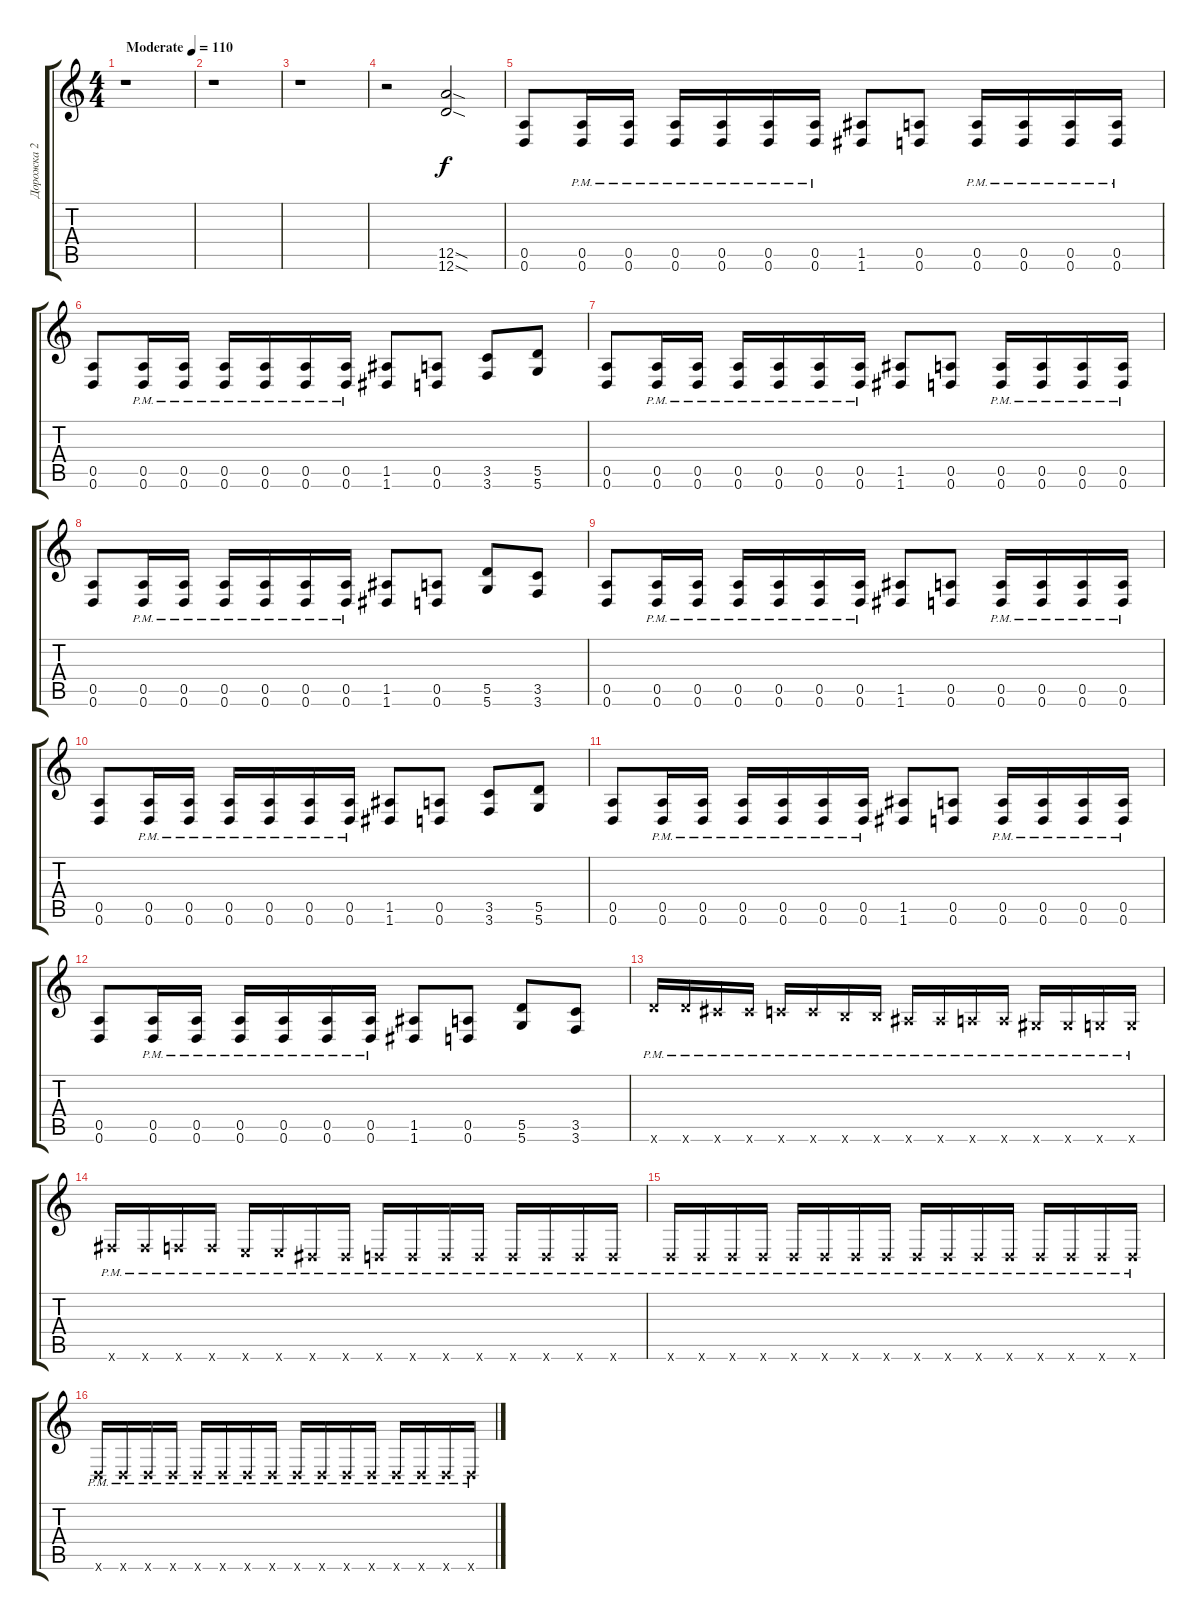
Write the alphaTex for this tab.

\track ("Дорожка 2" "Дорожка 2") {instrument overdrivenguitar}
\staff {score tabs}
\tuning (E4 B3 G3 D3 A2 D2) {hide}
\ts (4 4)
\tempo (110 "Moderate")
\clef g2
\ks c
r.1{dy f instrument overdrivenguitar} |
r.1 |
r.1 |
r.2 (12.5{sod} 12.6{sod}).2 |
(0.5 0.6).8 (0.5{pm} 0.6{pm}).16 (0.5{pm} 0.6{pm}).16 (0.5{pm} 0.6{pm}).16 (0.5{pm} 0.6{pm}).16 (0.5{pm} 0.6{pm}).16 (0.5{pm} 0.6{pm}).16 (1.5 1.6).8 (0.5 0.6).8 (0.5{pm} 0.6{pm}).16 (0.5{pm} 0.6{pm}).16 (0.5{pm} 0.6{pm}).16 (0.5{pm} 0.6{pm}).16 |
(0.5 0.6).8 (0.5{pm} 0.6{pm}).16 (0.5{pm} 0.6{pm}).16 (0.5{pm} 0.6{pm}).16 (0.5{pm} 0.6{pm}).16 (0.5{pm} 0.6{pm}).16 (0.5{pm} 0.6{pm}).16 (1.5 1.6).8 (0.5 0.6).8 (3.5 3.6).8 (5.5 5.6).8 |
(0.5 0.6).8 (0.5{pm} 0.6{pm}).16 (0.5{pm} 0.6{pm}).16 (0.5{pm} 0.6{pm}).16 (0.5{pm} 0.6{pm}).16 (0.5{pm} 0.6{pm}).16 (0.5{pm} 0.6{pm}).16 (1.5 1.6).8 (0.5 0.6).8 (0.5{pm} 0.6{pm}).16 (0.5{pm} 0.6{pm}).16 (0.5{pm} 0.6{pm}).16 (0.5{pm} 0.6{pm}).16 |
(0.5 0.6).8 (0.5{pm} 0.6{pm}).16 (0.5{pm} 0.6{pm}).16 (0.5{pm} 0.6{pm}).16 (0.5{pm} 0.6{pm}).16 (0.5{pm} 0.6{pm}).16 (0.5{pm} 0.6{pm}).16 (1.5 1.6).8 (0.5 0.6).8 (5.5 5.6).8 (3.5 3.6).8 |
(0.5 0.6).8 (0.5{pm} 0.6{pm}).16 (0.5{pm} 0.6{pm}).16 (0.5{pm} 0.6{pm}).16 (0.5{pm} 0.6{pm}).16 (0.5{pm} 0.6{pm}).16 (0.5{pm} 0.6{pm}).16 (1.5 1.6).8 (0.5 0.6).8 (0.5{pm} 0.6{pm}).16 (0.5{pm} 0.6{pm}).16 (0.5{pm} 0.6{pm}).16 (0.5{pm} 0.6{pm}).16 |
(0.5 0.6).8 (0.5{pm} 0.6{pm}).16 (0.5{pm} 0.6{pm}).16 (0.5{pm} 0.6{pm}).16 (0.5{pm} 0.6{pm}).16 (0.5{pm} 0.6{pm}).16 (0.5{pm} 0.6{pm}).16 (1.5 1.6).8 (0.5 0.6).8 (3.5 3.6).8 (5.5 5.6).8 |
(0.5 0.6).8 (0.5{pm} 0.6{pm}).16 (0.5{pm} 0.6{pm}).16 (0.5{pm} 0.6{pm}).16 (0.5{pm} 0.6{pm}).16 (0.5{pm} 0.6{pm}).16 (0.5{pm} 0.6{pm}).16 (1.5 1.6).8 (0.5 0.6).8 (0.5{pm} 0.6{pm}).16 (0.5{pm} 0.6{pm}).16 (0.5{pm} 0.6{pm}).16 (0.5{pm} 0.6{pm}).16 |
(0.5 0.6).8 (0.5{pm} 0.6{pm}).16 (0.5{pm} 0.6{pm}).16 (0.5{pm} 0.6{pm}).16 (0.5{pm} 0.6{pm}).16 (0.5{pm} 0.6{pm}).16 (0.5{pm} 0.6{pm}).16 (1.5 1.6).8 (0.5 0.6).8 (5.5 5.6).8 (3.5 3.6).8 |
12.6{pm x}.16{volume 8 instrument overdrivenguitar} 12.6{pm x}.16 11.6{pm x}.16 11.6{pm x}.16 10.6{pm x}.16 10.6{pm x}.16 9.6{pm x}.16 9.6{pm x}.16 8.6{pm x}.16 8.6{pm x}.16 7.6{pm x}.16 7.6{pm x}.16 6.6{pm x}.16 6.6{pm x}.16 5.6{pm x}.16 5.6{pm x}.16 |
4.6{pm x}.16 4.6{pm x}.16 3.6{pm x}.16 3.6{pm x}.16 2.6{pm x}.16 2.6{pm x}.16 1.6{pm x}.16 1.6{pm x}.16 0.6{pm x}.16 0.6{pm x}.16 0.6{pm x}.16 0.6{pm x}.16 0.6{pm x}.16 0.6{pm x}.16 0.6{pm x}.16 0.6{pm x}.16 |
0.6{pm x}.16 0.6{pm x}.16 0.6{pm x}.16 0.6{pm x}.16 0.6{pm x}.16 0.6{pm x}.16 0.6{pm x}.16 0.6{pm x}.16 0.6{pm x}.16 0.6{pm x}.16 0.6{pm x}.16 0.6{pm x}.16 0.6{pm x}.16 0.6{pm x}.16 0.6{pm x}.16 0.6{pm x}.16 |
0.6{pm x}.16 0.6{pm x}.16 0.6{pm x}.16 0.6{pm x}.16 0.6{pm x}.16 0.6{pm x}.16 0.6{pm x}.16 0.6{pm x}.16 0.6{pm x}.16 0.6{pm x}.16 0.6{pm x}.16 0.6{pm x}.16 0.6{pm x}.16 0.6{pm x}.16 0.6{pm x}.16 0.6{pm x}.16
